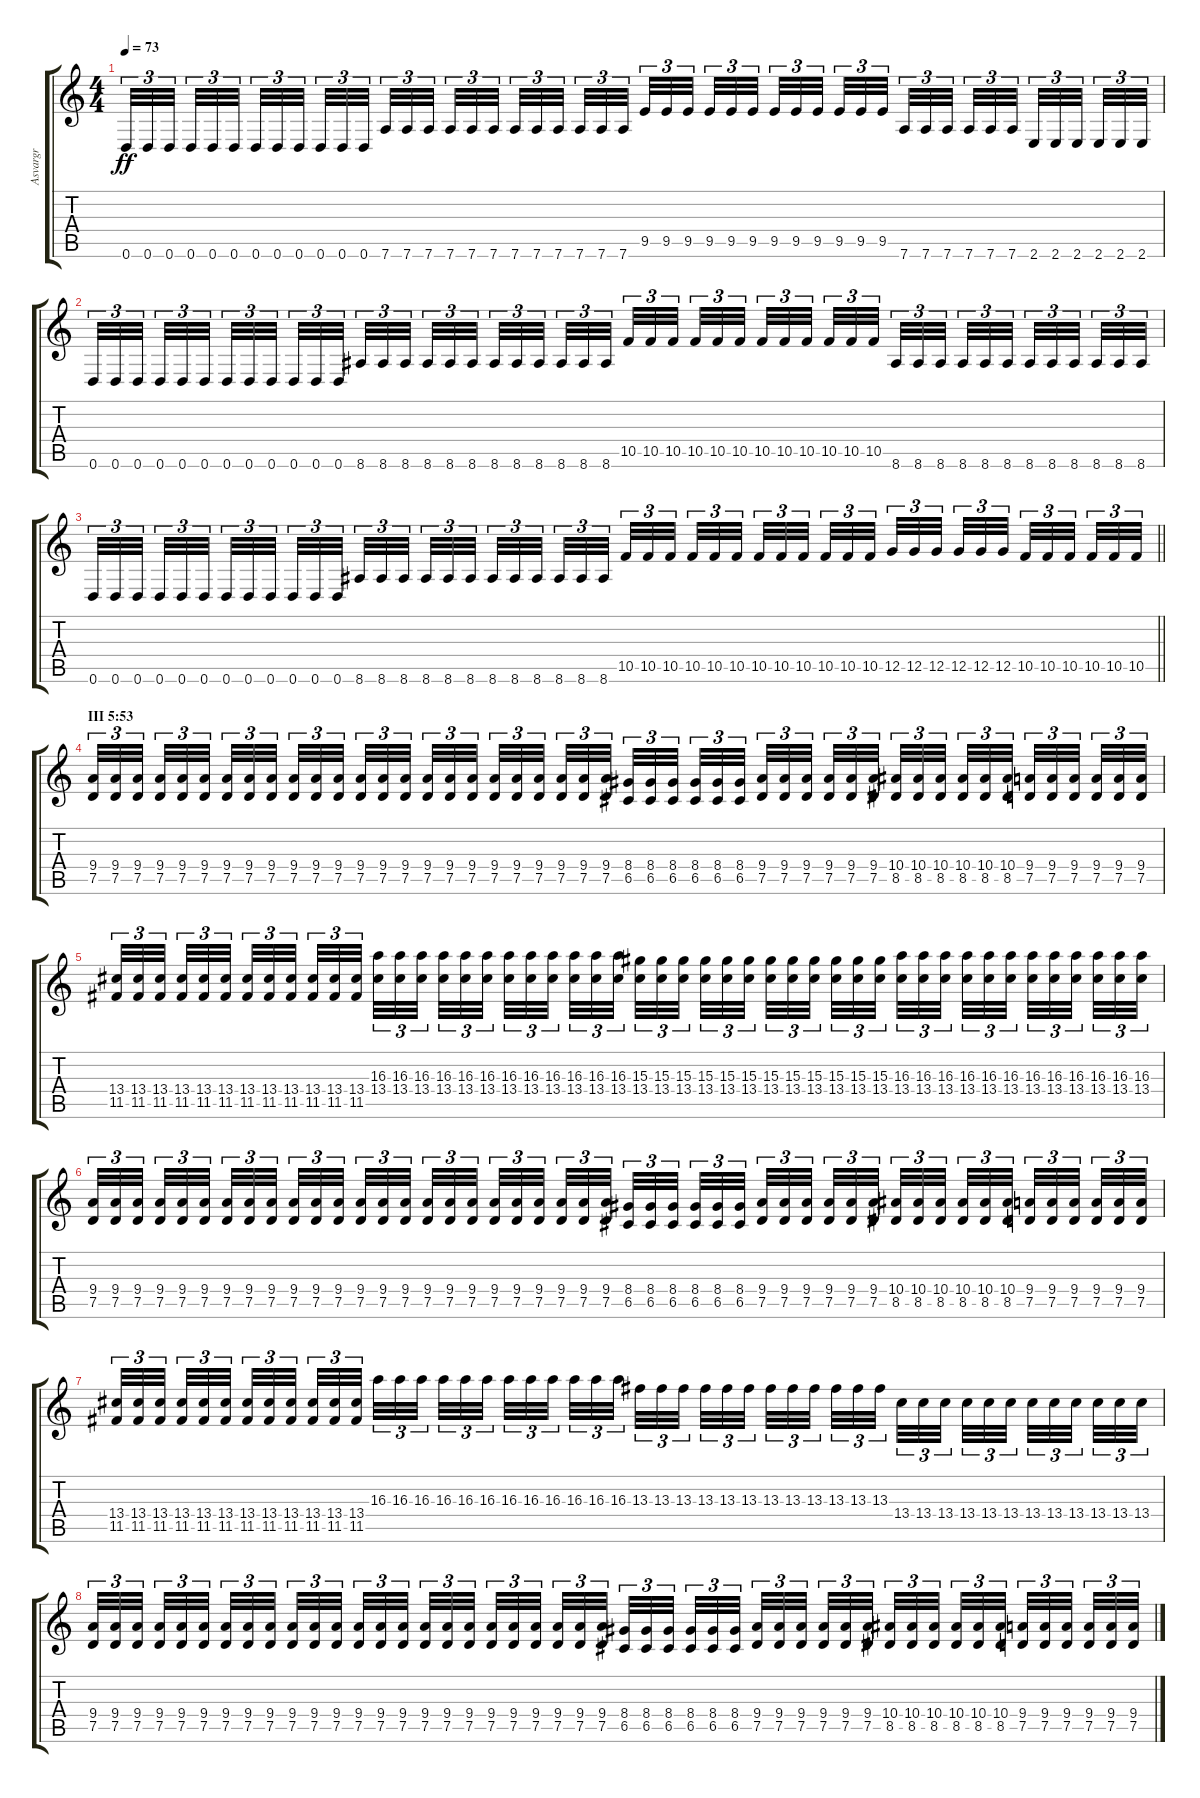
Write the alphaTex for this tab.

\track ("Asvargr" "Asvargr") {instrument distortionguitar}
\staff {score tabs}
\tuning (D4 A3 F3 C3 G2 D2) {hide}
\ts (4 4)
\tempo 73
\clef g2
\ks c
0.6.32{tu (3 2) dy ff} 0.6.32{tu (3 2)} 0.6.32{tu (3 2) beam splitsecondary} 0.6.32{tu (3 2)} 0.6.32{tu (3 2)} 0.6.32{tu (3 2) beam splitsecondary} 0.6.32{tu (3 2)} 0.6.32{tu (3 2)} 0.6.32{tu (3 2) beam splitsecondary} 0.6.32{tu (3 2)} 0.6.32{tu (3 2)} 0.6.32{tu (3 2)} 7.6.32{tu (3 2)} 7.6.32{tu (3 2)} 7.6.32{tu (3 2) beam splitsecondary} 7.6.32{tu (3 2)} 7.6.32{tu (3 2)} 7.6.32{tu (3 2) beam splitsecondary} 7.6.32{tu (3 2)} 7.6.32{tu (3 2)} 7.6.32{tu (3 2) beam splitsecondary} 7.6.32{tu (3 2)} 7.6.32{tu (3 2)} 7.6.32{tu (3 2)} 9.5.32{tu (3 2)} 9.5.32{tu (3 2)} 9.5.32{tu (3 2) beam splitsecondary} 9.5.32{tu (3 2)} 9.5.32{tu (3 2)} 9.5.32{tu (3 2) beam splitsecondary} 9.5.32{tu (3 2)} 9.5.32{tu (3 2)} 9.5.32{tu (3 2) beam splitsecondary} 9.5.32{tu (3 2)} 9.5.32{tu (3 2)} 9.5.32{tu (3 2)} 7.6.32{tu (3 2)} 7.6.32{tu (3 2)} 7.6.32{tu (3 2) beam splitsecondary} 7.6.32{tu (3 2)} 7.6.32{tu (3 2)} 7.6.32{tu (3 2) beam splitsecondary} 2.6.32{tu (3 2)} 2.6.32{tu (3 2)} 2.6.32{tu (3 2) beam splitsecondary} 2.6.32{tu (3 2)} 2.6.32{tu (3 2)} 2.6.32{tu (3 2)} |
0.6.32{tu (3 2)} 0.6.32{tu (3 2)} 0.6.32{tu (3 2) beam splitsecondary} 0.6.32{tu (3 2)} 0.6.32{tu (3 2)} 0.6.32{tu (3 2) beam splitsecondary} 0.6.32{tu (3 2)} 0.6.32{tu (3 2)} 0.6.32{tu (3 2) beam splitsecondary} 0.6.32{tu (3 2)} 0.6.32{tu (3 2)} 0.6.32{tu (3 2)} 8.6.32{tu (3 2)} 8.6.32{tu (3 2)} 8.6.32{tu (3 2) beam splitsecondary} 8.6.32{tu (3 2)} 8.6.32{tu (3 2)} 8.6.32{tu (3 2) beam splitsecondary} 8.6.32{tu (3 2)} 8.6.32{tu (3 2)} 8.6.32{tu (3 2) beam splitsecondary} 8.6.32{tu (3 2)} 8.6.32{tu (3 2)} 8.6.32{tu (3 2)} 10.5.32{tu (3 2)} 10.5.32{tu (3 2)} 10.5.32{tu (3 2) beam splitsecondary} 10.5.32{tu (3 2)} 10.5.32{tu (3 2)} 10.5.32{tu (3 2) beam splitsecondary} 10.5.32{tu (3 2)} 10.5.32{tu (3 2)} 10.5.32{tu (3 2) beam splitsecondary} 10.5.32{tu (3 2)} 10.5.32{tu (3 2)} 10.5.32{tu (3 2)} 8.6.32{tu (3 2)} 8.6.32{tu (3 2)} 8.6.32{tu (3 2) beam splitsecondary} 8.6.32{tu (3 2)} 8.6.32{tu (3 2)} 8.6.32{tu (3 2) beam splitsecondary} 8.6.32{tu (3 2)} 8.6.32{tu (3 2)} 8.6.32{tu (3 2) beam splitsecondary} 8.6.32{tu (3 2)} 8.6.32{tu (3 2)} 8.6.32{tu (3 2)} |
\barLineRight lightlight
0.6.32{tu (3 2)} 0.6.32{tu (3 2)} 0.6.32{tu (3 2) beam splitsecondary} 0.6.32{tu (3 2)} 0.6.32{tu (3 2)} 0.6.32{tu (3 2) beam splitsecondary} 0.6.32{tu (3 2)} 0.6.32{tu (3 2)} 0.6.32{tu (3 2) beam splitsecondary} 0.6.32{tu (3 2)} 0.6.32{tu (3 2)} 0.6.32{tu (3 2)} 8.6.32{tu (3 2)} 8.6.32{tu (3 2)} 8.6.32{tu (3 2) beam splitsecondary} 8.6.32{tu (3 2)} 8.6.32{tu (3 2)} 8.6.32{tu (3 2) beam splitsecondary} 8.6.32{tu (3 2)} 8.6.32{tu (3 2)} 8.6.32{tu (3 2) beam splitsecondary} 8.6.32{tu (3 2)} 8.6.32{tu (3 2)} 8.6.32{tu (3 2)} 10.5.32{tu (3 2)} 10.5.32{tu (3 2)} 10.5.32{tu (3 2) beam splitsecondary} 10.5.32{tu (3 2)} 10.5.32{tu (3 2)} 10.5.32{tu (3 2) beam splitsecondary} 10.5.32{tu (3 2)} 10.5.32{tu (3 2)} 10.5.32{tu (3 2) beam splitsecondary} 10.5.32{tu (3 2)} 10.5.32{tu (3 2)} 10.5.32{tu (3 2)} 12.5.32{tu (3 2)} 12.5.32{tu (3 2)} 12.5.32{tu (3 2) beam splitsecondary} 12.5.32{tu (3 2)} 12.5.32{tu (3 2)} 12.5.32{tu (3 2) beam splitsecondary} 10.5.32{tu (3 2)} 10.5.32{tu (3 2)} 10.5.32{tu (3 2) beam splitsecondary} 10.5.32{tu (3 2)} 10.5.32{tu (3 2)} 10.5.32{tu (3 2)} |
\section ("" "III 5:53")
(9.4 7.5).32{tu (3 2)} (9.4 7.5).32{tu (3 2)} (9.4 7.5).32{tu (3 2) beam splitsecondary} (9.4 7.5).32{tu (3 2)} (9.4 7.5).32{tu (3 2)} (9.4 7.5).32{tu (3 2) beam splitsecondary} (9.4 7.5).32{tu (3 2)} (9.4 7.5).32{tu (3 2)} (9.4 7.5).32{tu (3 2) beam splitsecondary} (9.4 7.5).32{tu (3 2)} (9.4 7.5).32{tu (3 2)} (9.4 7.5).32{tu (3 2)} (9.4 7.5).32{tu (3 2)} (9.4 7.5).32{tu (3 2)} (9.4 7.5).32{tu (3 2) beam splitsecondary} (9.4 7.5).32{tu (3 2)} (9.4 7.5).32{tu (3 2)} (9.4 7.5).32{tu (3 2) beam splitsecondary} (9.4 7.5).32{tu (3 2)} (9.4 7.5).32{tu (3 2)} (9.4 7.5).32{tu (3 2) beam splitsecondary} (9.4 7.5).32{tu (3 2)} (9.4 7.5).32{tu (3 2)} (9.4 7.5).32{tu (3 2)} (8.4 6.5).32{tu (3 2)} (8.4 6.5).32{tu (3 2)} (8.4 6.5).32{tu (3 2) beam splitsecondary} (8.4 6.5).32{tu (3 2)} (8.4 6.5).32{tu (3 2)} (8.4 6.5).32{tu (3 2) beam splitsecondary} (9.4 7.5).32{tu (3 2)} (9.4 7.5).32{tu (3 2)} (9.4 7.5).32{tu (3 2) beam splitsecondary} (9.4 7.5).32{tu (3 2)} (9.4 7.5).32{tu (3 2)} (9.4 7.5).32{tu (3 2)} (10.4 8.5).32{tu (3 2)} (10.4 8.5).32{tu (3 2)} (10.4 8.5).32{tu (3 2) beam splitsecondary} (10.4 8.5).32{tu (3 2)} (10.4 8.5).32{tu (3 2)} (10.4 8.5).32{tu (3 2) beam splitsecondary} (9.4 7.5).32{tu (3 2)} (9.4 7.5).32{tu (3 2)} (9.4 7.5).32{tu (3 2) beam splitsecondary} (9.4 7.5).32{tu (3 2)} (9.4 7.5).32{tu (3 2)} (9.4 7.5).32{tu (3 2)} |
(13.4 11.5).32{tu (3 2)} (13.4 11.5).32{tu (3 2)} (13.4 11.5).32{tu (3 2) beam splitsecondary} (13.4 11.5).32{tu (3 2)} (13.4 11.5).32{tu (3 2)} (13.4 11.5).32{tu (3 2) beam splitsecondary} (13.4 11.5).32{tu (3 2)} (13.4 11.5).32{tu (3 2)} (13.4 11.5).32{tu (3 2) beam splitsecondary} (13.4 11.5).32{tu (3 2)} (13.4 11.5).32{tu (3 2)} (13.4 11.5).32{tu (3 2)} (16.3 13.4).32{tu (3 2)} (16.3 13.4).32{tu (3 2)} (16.3 13.4).32{tu (3 2) beam splitsecondary} (16.3 13.4).32{tu (3 2)} (16.3 13.4).32{tu (3 2)} (16.3 13.4).32{tu (3 2) beam splitsecondary} (16.3 13.4).32{tu (3 2)} (16.3 13.4).32{tu (3 2)} (16.3 13.4).32{tu (3 2) beam splitsecondary} (16.3 13.4).32{tu (3 2)} (16.3 13.4).32{tu (3 2)} (16.3 13.4).32{tu (3 2)} (15.3 13.4).32{tu (3 2)} (15.3 13.4).32{tu (3 2)} (15.3 13.4).32{tu (3 2) beam splitsecondary} (15.3 13.4).32{tu (3 2)} (15.3 13.4).32{tu (3 2)} (15.3 13.4).32{tu (3 2) beam splitsecondary} (15.3 13.4).32{tu (3 2)} (15.3 13.4).32{tu (3 2)} (15.3 13.4).32{tu (3 2) beam splitsecondary} (15.3 13.4).32{tu (3 2)} (15.3 13.4).32{tu (3 2)} (15.3 13.4).32{tu (3 2)} (16.3 13.4).32{tu (3 2)} (16.3 13.4).32{tu (3 2)} (16.3 13.4).32{tu (3 2) beam splitsecondary} (16.3 13.4).32{tu (3 2)} (16.3 13.4).32{tu (3 2)} (16.3 13.4).32{tu (3 2) beam splitsecondary} (16.3 13.4).32{tu (3 2)} (16.3 13.4).32{tu (3 2)} (16.3 13.4).32{tu (3 2) beam splitsecondary} (16.3 13.4).32{tu (3 2)} (16.3 13.4).32{tu (3 2)} (16.3 13.4).32{tu (3 2)} |
(9.4 7.5).32{tu (3 2)} (9.4 7.5).32{tu (3 2)} (9.4 7.5).32{tu (3 2) beam splitsecondary} (9.4 7.5).32{tu (3 2)} (9.4 7.5).32{tu (3 2)} (9.4 7.5).32{tu (3 2) beam splitsecondary} (9.4 7.5).32{tu (3 2)} (9.4 7.5).32{tu (3 2)} (9.4 7.5).32{tu (3 2) beam splitsecondary} (9.4 7.5).32{tu (3 2)} (9.4 7.5).32{tu (3 2)} (9.4 7.5).32{tu (3 2)} (9.4 7.5).32{tu (3 2)} (9.4 7.5).32{tu (3 2)} (9.4 7.5).32{tu (3 2) beam splitsecondary} (9.4 7.5).32{tu (3 2)} (9.4 7.5).32{tu (3 2)} (9.4 7.5).32{tu (3 2) beam splitsecondary} (9.4 7.5).32{tu (3 2)} (9.4 7.5).32{tu (3 2)} (9.4 7.5).32{tu (3 2) beam splitsecondary} (9.4 7.5).32{tu (3 2)} (9.4 7.5).32{tu (3 2)} (9.4 7.5).32{tu (3 2)} (8.4 6.5).32{tu (3 2)} (8.4 6.5).32{tu (3 2)} (8.4 6.5).32{tu (3 2) beam splitsecondary} (8.4 6.5).32{tu (3 2)} (8.4 6.5).32{tu (3 2)} (8.4 6.5).32{tu (3 2) beam splitsecondary} (9.4 7.5).32{tu (3 2)} (9.4 7.5).32{tu (3 2)} (9.4 7.5).32{tu (3 2) beam splitsecondary} (9.4 7.5).32{tu (3 2)} (9.4 7.5).32{tu (3 2)} (9.4 7.5).32{tu (3 2)} (10.4 8.5).32{tu (3 2)} (10.4 8.5).32{tu (3 2)} (10.4 8.5).32{tu (3 2) beam splitsecondary} (10.4 8.5).32{tu (3 2)} (10.4 8.5).32{tu (3 2)} (10.4 8.5).32{tu (3 2) beam splitsecondary} (9.4 7.5).32{tu (3 2)} (9.4 7.5).32{tu (3 2)} (9.4 7.5).32{tu (3 2) beam splitsecondary} (9.4 7.5).32{tu (3 2)} (9.4 7.5).32{tu (3 2)} (9.4 7.5).32{tu (3 2)} |
(13.4 11.5).32{tu (3 2)} (13.4 11.5).32{tu (3 2)} (13.4 11.5).32{tu (3 2) beam splitsecondary} (13.4 11.5).32{tu (3 2)} (13.4 11.5).32{tu (3 2)} (13.4 11.5).32{tu (3 2) beam splitsecondary} (13.4 11.5).32{tu (3 2)} (13.4 11.5).32{tu (3 2)} (13.4 11.5).32{tu (3 2) beam splitsecondary} (13.4 11.5).32{tu (3 2)} (13.4 11.5).32{tu (3 2)} (13.4 11.5).32{tu (3 2)} 16.3.32{tu (3 2)} 16.3.32{tu (3 2)} 16.3.32{tu (3 2) beam splitsecondary} 16.3.32{tu (3 2)} 16.3.32{tu (3 2)} 16.3.32{tu (3 2) beam splitsecondary} 16.3.32{tu (3 2)} 16.3.32{tu (3 2)} 16.3.32{tu (3 2) beam splitsecondary} 16.3.32{tu (3 2)} 16.3.32{tu (3 2)} 16.3.32{tu (3 2)} 13.3.32{tu (3 2)} 13.3.32{tu (3 2)} 13.3.32{tu (3 2) beam splitsecondary} 13.3.32{tu (3 2)} 13.3.32{tu (3 2)} 13.3.32{tu (3 2) beam splitsecondary} 13.3.32{tu (3 2)} 13.3.32{tu (3 2)} 13.3.32{tu (3 2) beam splitsecondary} 13.3.32{tu (3 2)} 13.3.32{tu (3 2)} 13.3.32{tu (3 2)} 13.4.32{tu (3 2)} 13.4.32{tu (3 2)} 13.4.32{tu (3 2) beam splitsecondary} 13.4.32{tu (3 2)} 13.4.32{tu (3 2)} 13.4.32{tu (3 2) beam splitsecondary} 13.4.32{tu (3 2)} 13.4.32{tu (3 2)} 13.4.32{tu (3 2) beam splitsecondary} 13.4.32{tu (3 2)} 13.4.32{tu (3 2)} 13.4.32{tu (3 2)} |
(9.4 7.5).32{tu (3 2)} (9.4 7.5).32{tu (3 2)} (9.4 7.5).32{tu (3 2) beam splitsecondary} (9.4 7.5).32{tu (3 2)} (9.4 7.5).32{tu (3 2)} (9.4 7.5).32{tu (3 2) beam splitsecondary} (9.4 7.5).32{tu (3 2)} (9.4 7.5).32{tu (3 2)} (9.4 7.5).32{tu (3 2) beam splitsecondary} (9.4 7.5).32{tu (3 2)} (9.4 7.5).32{tu (3 2)} (9.4 7.5).32{tu (3 2)} (9.4 7.5).32{tu (3 2)} (9.4 7.5).32{tu (3 2)} (9.4 7.5).32{tu (3 2) beam splitsecondary} (9.4 7.5).32{tu (3 2)} (9.4 7.5).32{tu (3 2)} (9.4 7.5).32{tu (3 2) beam splitsecondary} (9.4 7.5).32{tu (3 2)} (9.4 7.5).32{tu (3 2)} (9.4 7.5).32{tu (3 2) beam splitsecondary} (9.4 7.5).32{tu (3 2)} (9.4 7.5).32{tu (3 2)} (9.4 7.5).32{tu (3 2)} (8.4 6.5).32{tu (3 2)} (8.4 6.5).32{tu (3 2)} (8.4 6.5).32{tu (3 2) beam splitsecondary} (8.4 6.5).32{tu (3 2)} (8.4 6.5).32{tu (3 2)} (8.4 6.5).32{tu (3 2) beam splitsecondary} (9.4 7.5).32{tu (3 2)} (9.4 7.5).32{tu (3 2)} (9.4 7.5).32{tu (3 2) beam splitsecondary} (9.4 7.5).32{tu (3 2)} (9.4 7.5).32{tu (3 2)} (9.4 7.5).32{tu (3 2)} (10.4 8.5).32{tu (3 2)} (10.4 8.5).32{tu (3 2)} (10.4 8.5).32{tu (3 2) beam splitsecondary} (10.4 8.5).32{tu (3 2)} (10.4 8.5).32{tu (3 2)} (10.4 8.5).32{tu (3 2) beam splitsecondary} (9.4 7.5).32{tu (3 2)} (9.4 7.5).32{tu (3 2)} (9.4 7.5).32{tu (3 2) beam splitsecondary} (9.4 7.5).32{tu (3 2)} (9.4 7.5).32{tu (3 2)} (9.4 7.5).32{tu (3 2)}
